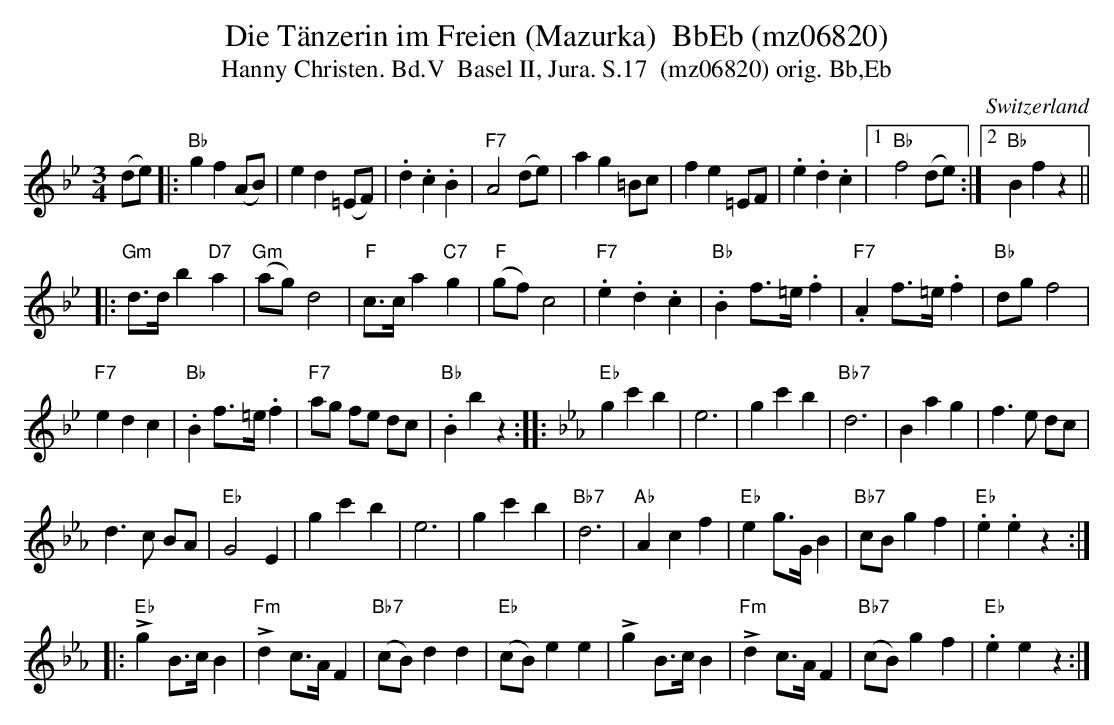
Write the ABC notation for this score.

X:1
T:Die Tänzerin im Freien (Mazurka)  BbEb (mz06820)
T:Hanny Christen. Bd.V  Basel II, Jura. S.17  (mz06820) orig. Bb,Eb
M:3/4
L:1/8
O:Switzerland
K:Bb major
(de) |: "Bb"g2f2 (AB) | e2d2 (=EF) | .d2.c2.B2 | "F7"A4 (de) | a2g2 =Bc | f2e2 =EF | .e2.d2.c2 |1 "Bb"f4(de) :|2 "Bb"B2f2z2  ||
|: "Gm"d>d b2"D7"a2 | ("Gm"ag)d4 | "F"c>c a2"C7"g2 | ("F"gf)c4 | "F7".e2.d2.c2 | "Bb".B2 f>=e .f2 | "F7".A2 f>=e .f2 |  "Bb"dgf4 |
"F7"e2d2c2 | "Bb".B2 f>=e .f2 | "F7"ag fe dc | "Bb".B2b2z2 :: [K:Eb] [L:1/4] "Eb"gc'b | e3 | gc'b | "Bb7"d3 | Bag | f>e d/c/ |
d>c B/A/ | "Eb"G2E | gc'b | e3 | gc'b | "Bb7"d3 | "Ab"Acf | "Eb"eg/>G/B | "Bb7"c/B/gf | "Eb".e.ez :: [L:1/8]
!>!"Eb"g2B>cB2 | !>!"Fm"d2c>AF2 | ("Bb7"cB) d2d2 | ("Eb"cB)e2e2 | !>!g2B>cB2 | !>!"Fm"d2c>AF2 | ("Bb7"cB) g2f2 | "Eb".e2e2z2 :|
